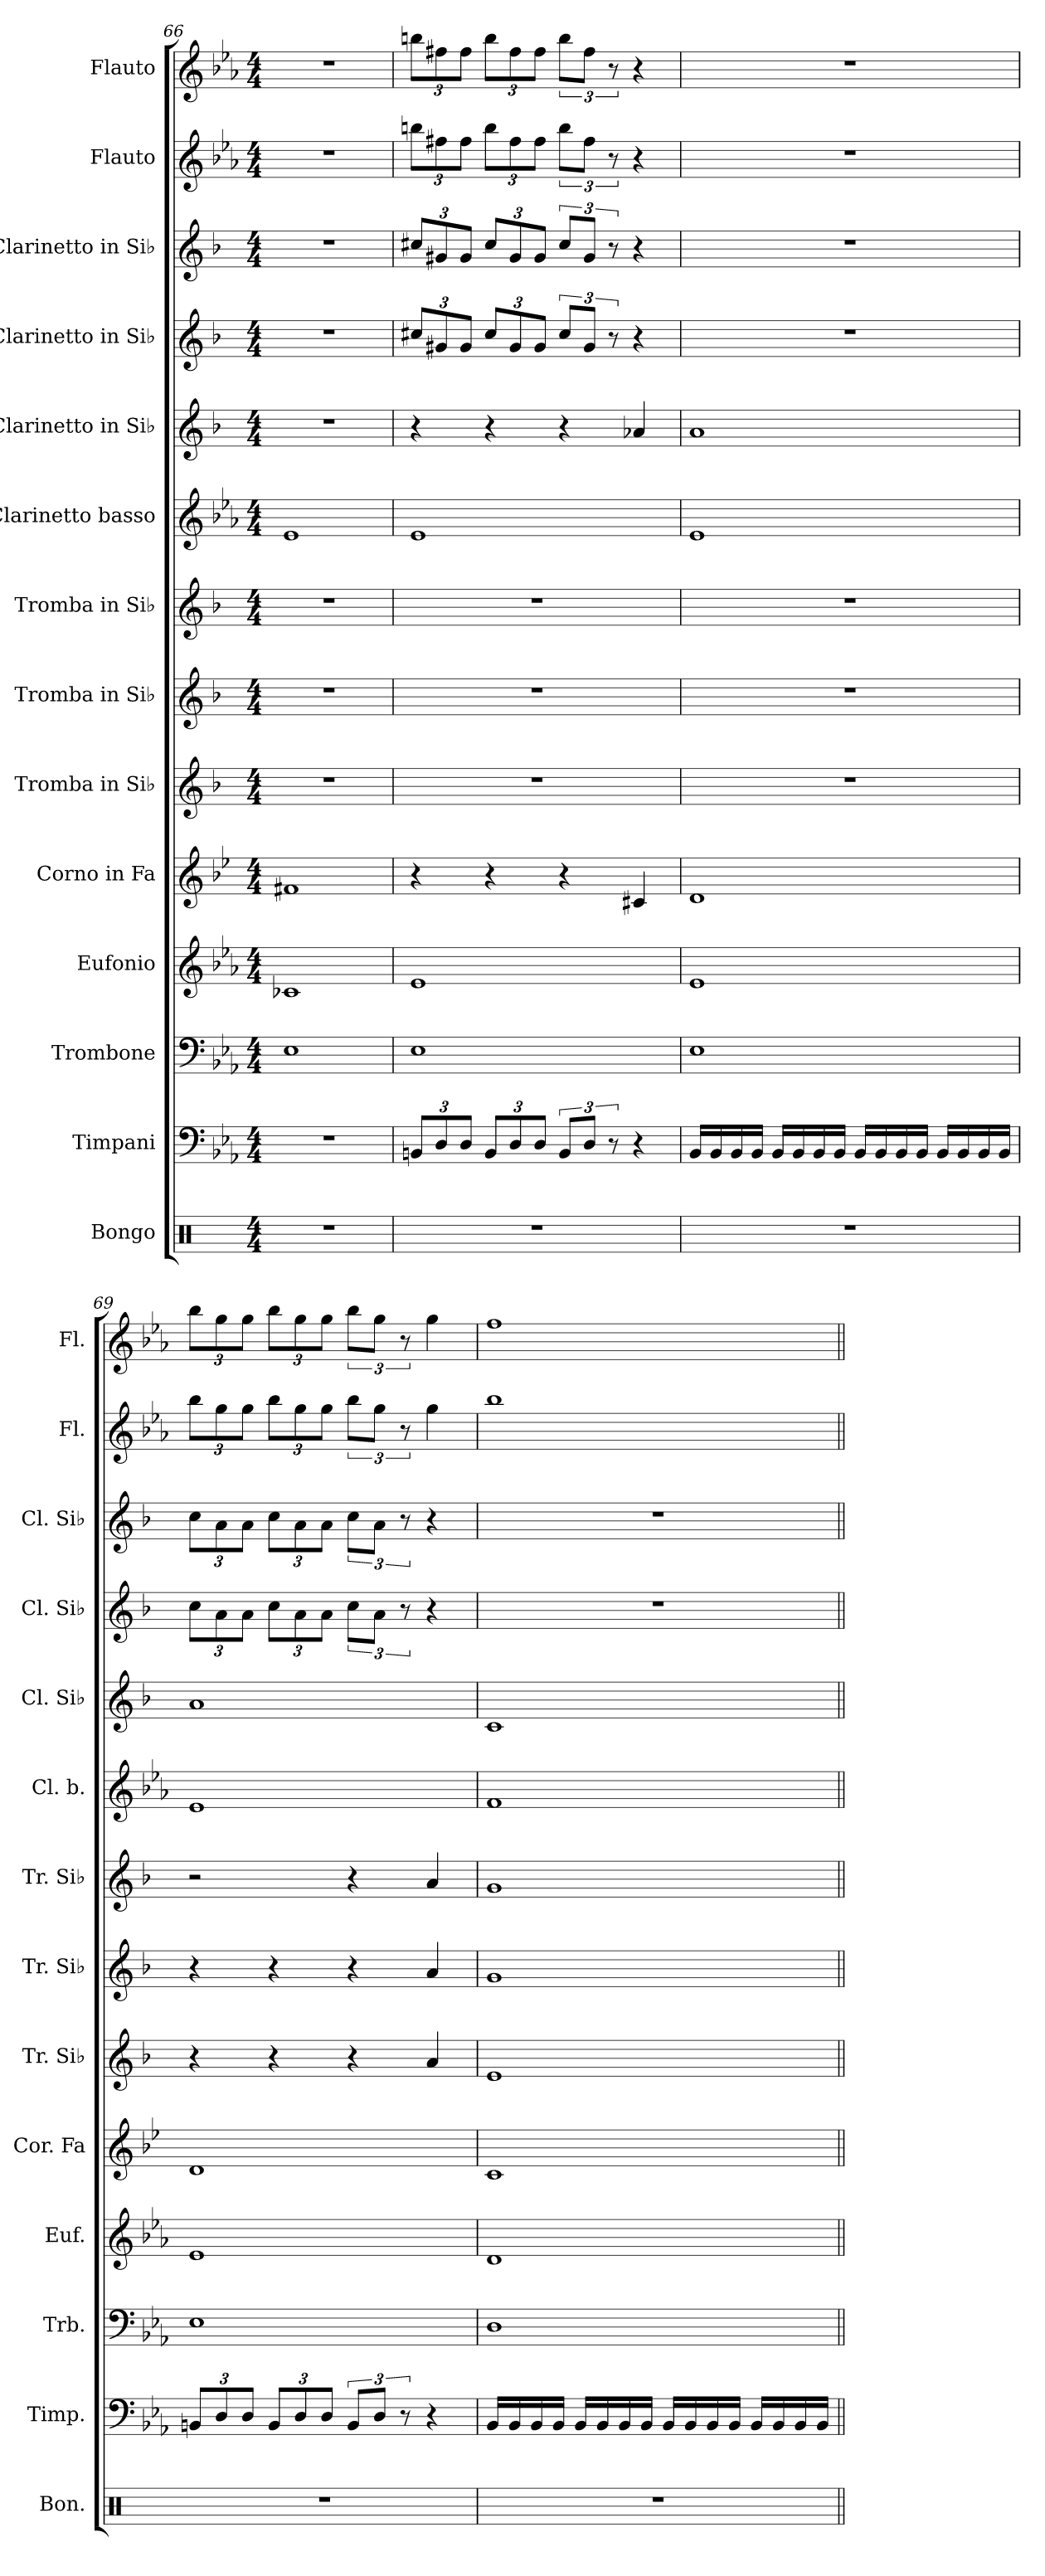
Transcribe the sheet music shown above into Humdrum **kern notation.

**kern	**kern	**kern	**kern	**kern	**kern	**kern	**kern	**kern	**kern	**kern	**kern	**kern	**kern
*part14	*part13	*part12	*part11	*part10	*part9	*part8	*part7	*part6	*part5	*part4	*part3	*part2	*part1
*staff14	*staff13	*staff12	*staff11	*staff10	*staff9	*staff8	*staff7	*staff6	*staff5	*staff4	*staff3	*staff2	*staff1
*I"Bongo	*I"Timpani	*I"Trombone	*I"Eufonio	*I"Corno in Fa	*I"Tromba in Si♭	*I"Tromba in Si♭	*I"Tromba in Si♭	*I"Clarinetto basso	*I"Clarinetto in Si♭	*I"Clarinetto in Si♭	*I"Clarinetto in Si♭	*I"Flauto	*I"Flauto
*I'Bon.	*I'Timp.	*I'Trb.	*I'Euf.	*I'Cor. Fa	*I'Tr. Si♭	*I'Tr. Si♭	*I'Tr. Si♭	*I'Cl. b.	*I'Cl. Si♭	*I'Cl. Si♭	*I'Cl. Si♭	*I'Fl.	*I'Fl.
*clefX	*clefF4	*clefF4	*clefG2	*clefG2	*clefG2	*clefG2	*clefG2	*clefG2	*clefG2	*clefG2	*clefG2	*clefG2	*clefG2
*	*	*	*ITrd8c14	*ITrd4c7	*ITrd1c2	*ITrd1c2	*ITrd1c2	*ITrd8c14	*ITrd1c2	*ITrd1c2	*ITrd1c2	*	*
*k[]	*k[b-e-a-]	*k[b-e-a-]	*k[b-e-a-]	*k[b-e-a-]	*k[b-e-a-]	*k[b-e-a-]	*k[b-e-a-]	*k[b-e-a-]	*k[b-e-a-]	*k[b-e-a-]	*k[b-e-a-]	*k[b-e-a-]	*k[b-e-a-]
*M4/4	*M4/4	*M4/4	*M4/4	*M4/4	*M4/4	*M4/4	*M4/4	*M4/4	*M4/4	*M4/4	*M4/4	*M4/4	*M4/4
*MM140	*MM140	*MM140	*MM140	*MM140	*MM140	*MM140	*MM140	*MM140	*MM140	*MM140	*MM140	*MM140	*MM140
=66	=66	=66	=66	=66	=66	=66	=66	=66	=66	=66	=66	=66	=66
1r	1r	1E-	1C-X	1Bn	1r	1r	1r	1E-	1r	1r	1r	1r	1r
=67	=67	=67	=67	=67	=67	=67	=67	=67	=67	=67	=67	=67	=67
*	*Xbrackettup	*	*	*	*	*	*	*	*	*Xbrackettup	*Xbrackettup	*Xbrackettup	*Xbrackettup
1r	12BBn/L	1E-	1E-	4r	1r	1r	1r	1E-	4r	12bn/L	12bn/L	12bbn\L	12bbn\L
.	12D/	.	.	.	.	.	.	.	.	12f#X/	12f#X/	12ff#X\	12ff#X\
.	12D/J	.	.	.	.	.	.	.	.	12f#/J	12f#/J	12ff#\J	12ff#\J
.	12BB/L	.	.	4r	.	.	.	.	4r	12b/L	12b/L	12bb\L	12bb\L
.	12D/	.	.	.	.	.	.	.	.	12f#/	12f#/	12ff#\	12ff#\
.	12D/J	.	.	.	.	.	.	.	.	12f#/J	12f#/J	12ff#\J	12ff#\J
*	*brackettup	*	*	*	*	*	*	*	*	*brackettup	*brackettup	*brackettup	*brackettup
.	12BB/L	.	.	4r	.	.	.	.	4r	12b/L	12b/L	12bb\L	12bb\L
.	12D/J	.	.	.	.	.	.	.	.	12f#/J	12f#/J	12ff#\J	12ff#\J
.	12r	.	.	.	.	.	.	.	.	12r	12r	12r	12r
.	4r	.	.	4F#X/	.	.	.	.	4g-X/	4r	4r	4r	4r
!!LO:PB:g=z
=68	=68	=68	=68	=68	=68	=68	=68	=68	=68	=68	=68	=68	=68
1r	16BB-/LL	1E-	1E-	1G	1r	1r	1r	1E-	1g	1r	1r	1r	1r
.	16BB-/	.	.	.	.	.	.	.	.	.	.	.	.
.	16BB-/	.	.	.	.	.	.	.	.	.	.	.	.
.	16BB-/JJ	.	.	.	.	.	.	.	.	.	.	.	.
.	16BB-/LL	.	.	.	.	.	.	.	.	.	.	.	.
.	16BB-/	.	.	.	.	.	.	.	.	.	.	.	.
.	16BB-/	.	.	.	.	.	.	.	.	.	.	.	.
.	16BB-/JJ	.	.	.	.	.	.	.	.	.	.	.	.
.	16BB-/LL	.	.	.	.	.	.	.	.	.	.	.	.
.	16BB-/	.	.	.	.	.	.	.	.	.	.	.	.
.	16BB-/	.	.	.	.	.	.	.	.	.	.	.	.
.	16BB-/JJ	.	.	.	.	.	.	.	.	.	.	.	.
.	16BB-/LL	.	.	.	.	.	.	.	.	.	.	.	.
.	16BB-/	.	.	.	.	.	.	.	.	.	.	.	.
.	16BB-/	.	.	.	.	.	.	.	.	.	.	.	.
.	16BB-/JJ	.	.	.	.	.	.	.	.	.	.	.	.
=69	=69	=69	=69	=69	=69	=69	=69	=69	=69	=69	=69	=69	=69
*	*Xbrackettup	*	*	*	*	*	*	*	*	*Xbrackettup	*Xbrackettup	*Xbrackettup	*Xbrackettup
1r	12BBn/L	1E-	1E-	1G	4r	4r	2r	1E-	1g	12b-\L	12b-\L	12bb-\L	12bb-\L
.	12D/	.	.	.	.	.	.	.	.	12g\	12g\	12gg\	12gg\
.	12D/J	.	.	.	.	.	.	.	.	12g\J	12g\J	12gg\J	12gg\J
.	12BB/L	.	.	.	4r	4r	.	.	.	12b-\L	12b-\L	12bb-\L	12bb-\L
.	12D/	.	.	.	.	.	.	.	.	12g\	12g\	12gg\	12gg\
.	12D/J	.	.	.	.	.	.	.	.	12g\J	12g\J	12gg\J	12gg\J
*	*brackettup	*	*	*	*	*	*	*	*	*brackettup	*brackettup	*brackettup	*brackettup
.	12BB/L	.	.	.	4r	4r	4r	.	.	12b-\L	12b-\L	12bb-\L	12bb-\L
.	12D/J	.	.	.	.	.	.	.	.	12g\J	12g\J	12gg\J	12gg\J
.	12r	.	.	.	.	.	.	.	.	12r	12r	12r	12r
.	4r	.	.	.	4g/	4g/	4g/	.	.	4r	4r	4gg\	4gg\
=70	=70	=70	=70	=70	=70	=70	=70	=70	=70	=70	=70	=70	=70
1r	16BB-/LL	1D	1D	1F	1d	1f	1f	1F	1B-	1r	1r	1bb-	1ff
.	16BB-/	.	.	.	.	.	.	.	.	.	.	.	.
.	16BB-/	.	.	.	.	.	.	.	.	.	.	.	.
.	16BB-/JJ	.	.	.	.	.	.	.	.	.	.	.	.
.	16BB-/LL	.	.	.	.	.	.	.	.	.	.	.	.
.	16BB-/	.	.	.	.	.	.	.	.	.	.	.	.
.	16BB-/	.	.	.	.	.	.	.	.	.	.	.	.
.	16BB-/JJ	.	.	.	.	.	.	.	.	.	.	.	.
.	16BB-/LL	.	.	.	.	.	.	.	.	.	.	.	.
.	16BB-/	.	.	.	.	.	.	.	.	.	.	.	.
.	16BB-/	.	.	.	.	.	.	.	.	.	.	.	.
.	16BB-/JJ	.	.	.	.	.	.	.	.	.	.	.	.
.	16BB-/LL	.	.	.	.	.	.	.	.	.	.	.	.
.	16BB-/	.	.	.	.	.	.	.	.	.	.	.	.
.	16BB-/	.	.	.	.	.	.	.	.	.	.	.	.
.	16BB-/JJ	.	.	.	.	.	.	.	.	.	.	.	.
=||	=||	=||	=||	=||	=||	=||	=||	=||	=||	=||	=||	=||	=||
*-	*-	*-	*-	*-	*-	*-	*-	*-	*-	*-	*-	*-	*-
